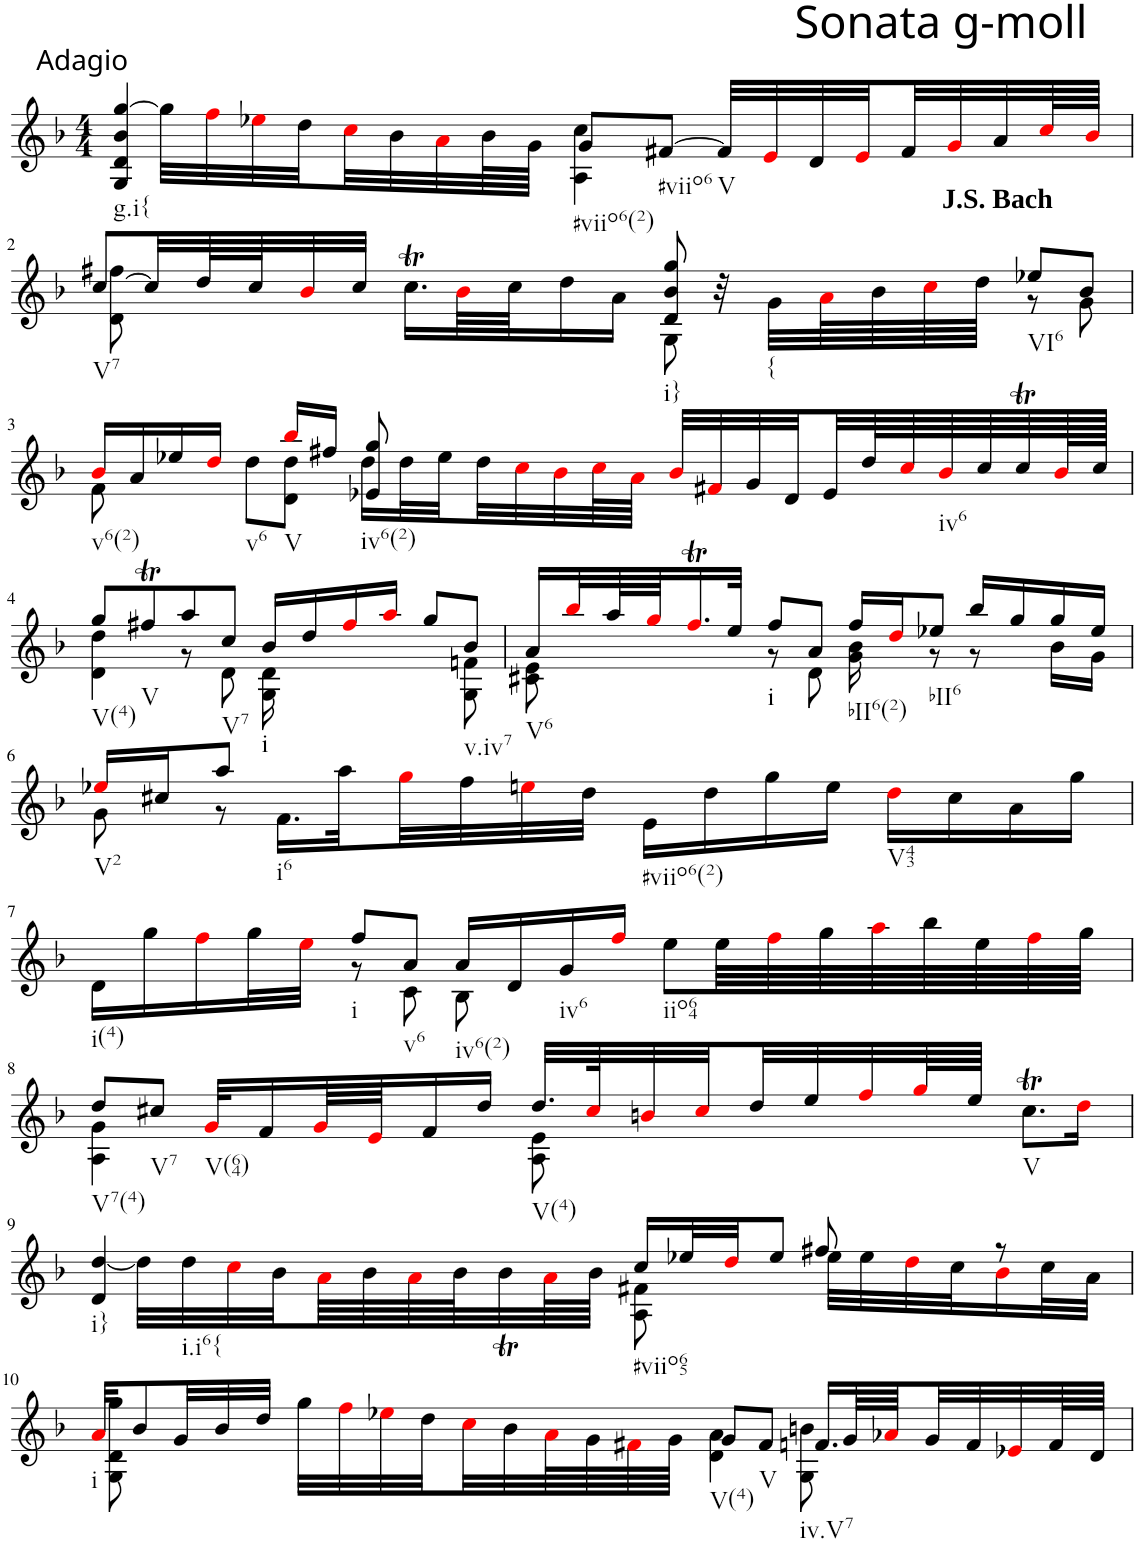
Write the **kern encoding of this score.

**kern
*part1
*staff1
*I"violine
*I'Vln
*clefG2
*k[b-]
*M4/4
=1
*^
!LO:TX:b:t=g.i{	!
4G/ 4d/ 4b-/ [4gg/	2ryy
!LO:TX:a:t=Adagio	!
32gg\LLL]	.
32ffi\	.
32ee-Xi\	.
32dd\	.
32cci\	.
32b-\	.
32ai\	.
64b-\L	.
64g\JJJJ	.
!LO:TX:b:t=#viio6(2)	!
8g/L	4A\ 4cc\
!LO:TX:b:t=#viio6	!
[8f#X/J	.
!LO:TX:b:t=V	!
32f#/LLL]	4ryy
32ei/	.
32d/	.
32ei/	.
!LO:TX:a:t=Sonata g-moll	!
32f#/	.
32gi/	.
32a/	.
64cci/L	.
64b-i/JJJJ	.
!!LO:LB:g=z	!!
=2	=2
!LO:TX:b:t=V7	!
[8cc/L	8d\ 8ff#X\
32cc/LL]	4.ryy
64dd/L	.
64cc/J	.
32b-i/	.
32cc/JJJ	.
16.ccT\LL	.
64b-i\LL	.
64cc\JJ	.
16dd\	.
16a\JJ	.
!LO:TX:b:t=i}	!
8d/ 8b-/ 8gg/	8G\
32r	8ryy
!LO:TX:b:t={	!
32g\LLL	.
64ai\L	.
64b-\	.
64cci\	.
64dd\JJJJ	.
!LO:TX:a:B:t=J.S. Bach	!
!LO:TX:b:t=VI6	!
8ee-X/L	8r
8b-/J	8g\
!!LO:LB:g=z	!!
=3	=3
!LO:TX:b:t=v6(2)	!
16b-i/LL	8f\
16a/	.
16ee-X/	8ryy
16ddi/JJ	.
!LO:TX:b:t=v6	!
8ryy	8dd\L
!LO:TX:b:t=V	!
16bb-i/LL	8d\ 8dd\J
16ff#X/JJ	.
!LO:TX:b:t=iv6(2)	!
8e-X/ 8gg/	16dd\LL
.	32dd\L
.	32ee-\
8ryy	32dd\
.	32cci\
.	32b-i\
.	64cci\L
.	64ai\JJJJ
32b-i/LLL	4ryy
32f#Xi/	.
32g/	.
32d/	.
32e-/	.
64dd/L	.
64cci/	.
!LO:TX:b:t=iv6	!
64b-i/	.
64cc/	.
64ccT/	.
128b-i/L	.
128cc/JJJJJ	.
!!LO:LB:g=z	!!
=4	=4
!LO:TX:b:t=V(4)	!
8gg/L	4d\ 4dd\
!LO:TX:b:t=V	!
8ff#Xt/	.
8aa/	8r
!LO:TX:b:t=V7	!
8cc/J	8d\
!LO:TX:b:t=i	!
16b-/LL	16G\ 16d\
16dd/	16ryy
*v	*v
16ff#i/
16aai/JJ
8gg/L
*^
!LO:TX:b:t=v.iv7	!
8b-/J	8G\ 8fn\
=5	=5
!LO:TX:b:t=V6	!
16a/LL	8c#X\ 8e\
32bb-i/L	.
64aa/L	.
64ggi/JJ	.
16.ffTi/	8ryy
32ee/JJk	.
!LO:TX:b:t=i	!
8ff/L	8r
8a/J	8d\
!LO:TX:b:t=bII6(2)	!
16ff/LL	16g\ 16b-\
16ddi/J	16ryy
!LO:TX:b:t=bII6	!
8ee-X/J	8r
16bb-/LL	8r
16gg/	.
16gg/	16b-\LL
16ee-/JJ	16g\JJ
!!LO:LB:g=z	!!
=6	=6
!LO:TX:b:t=V2	!
16ee-Xi/LL	8g\
16cc#X/J	.
8aa/J	8r
!LO:TX:b:t=i6	!
4ryy	16.f\LL
.	32aa\L
.	32ggi\
.	32ff\
.	32eeni\
.	32dd\JJJ
!LO:TX:b:t=#viio6(2)	!
4ryy	16e\LL
.	16dd\
.	16gg\
.	16ee\JJ
!LO:TX:b:t=V43	!
4ryy	16ddi\LL
.	16cc#\
.	16a\
.	16gg\JJ
!!LO:LB:g=z	!!
=7	=7
!LO:TX:b:t=i(4)	!
4ryy	16d\LL
.	16gg\
.	16ffi\
.	32gg\L
.	32eei\JJJ
!LO:TX:b:t=i	!
8ff/L	8r
!LO:TX:b:t=v6	!
8a/J	8c\
!LO:TX:b:t=iv6(2)	!
16a/LL	8B-\
16d/	.
!LO:TX:b:t=iv6	!
16g/	8ryy
16ffi/JJ	.
!LO:TX:b:t=iio64	!
4ryy	8ee\L
.	64ee\LLL
.	64ffi\
.	64gg\
.	64aai\
.	64bb-\
.	64ee\
.	64ffi\
.	64gg\JJJJ
!!LO:LB:g=z	!!
=8	=8
!LO:TX:b:t=V7(4)	!
8dd/L	4A\ 4g\
!LO:TX:b:t=V7	!
8cc#X/J	.
!LO:TX:b:t=V(64)	!
32gi/KLL	4ryy
16f/	.
64gi/LL	.
64ei/JJ	.
16f/	.
16dd/JJ	.
!LO:TX:b:t=V(4)	!
32.dd/LLL	8A\ 8e\
64cc#i/K	.
32bni/	.
32cc#i/	.
32dd/	4.ryy
32ee/	.
32ffi/	.
64ggi/L	.
64ee/JJJJ	.
!LO:TX:b:t=V	!
8.cc#t\L	.
16ddi\Jk	.
!!LO:LB:g=z	!!
=9	=9
!LO:TX:b:t=i}	!
4d/ [4dd/	4ryy
!LO:TX:b:t=i.i6{	!
4ryy	32dd\LLL]
.	32dd\
.	32cci\
.	32b-\
.	64ai\L
.	64b-\
.	64ai\
.	64b-\J
.	32b-T\
.	64ai\L
.	64b-\JJJJ
!LO:TX:b:t=#viio65	!
16cc/LL	8A\ 8f#X\
32ee-X/L	.
32ddi/JJ	.
8ee-/J	8ryy
8ff#X/	32ee-\LLL
.	32ee-\
.	32ddi\
.	32cc\J
8r	16b-i\
.	32cc\L
.	32a\JJJ
!!LO:LB:g=z	!!
=10	=10
!LO:TX:b:t=i	!
32ai/KKL	8G\ 8d\ 8gg\
8b-/	.
.	4.ryy
32g/LL	.
32b-/	.
32dd/JJJ	.
32gg\LLL	.
32ffi\	.
32ee-Xi\	.
32dd\	.
32cci\	.
32b-\	.
64ai\L	.
64g\	.
64f#Xi\	.
64g\JJJJ	.
!LO:TX:b:t=V(4)	!
8g/L	4d\ 4a\
!LO:TX:b:t=V	!
8f#/J	.
!LO:TX:b:t=iv.V7	!
16.fn/LL	8G\ 8bn\
64g/LL	.
64a-Xi/J	.
32g/	8ryy
32f/	.
32e-Xi/	.
64f/L	.
64d/JJJJ	.
*v	*v
=
*-
